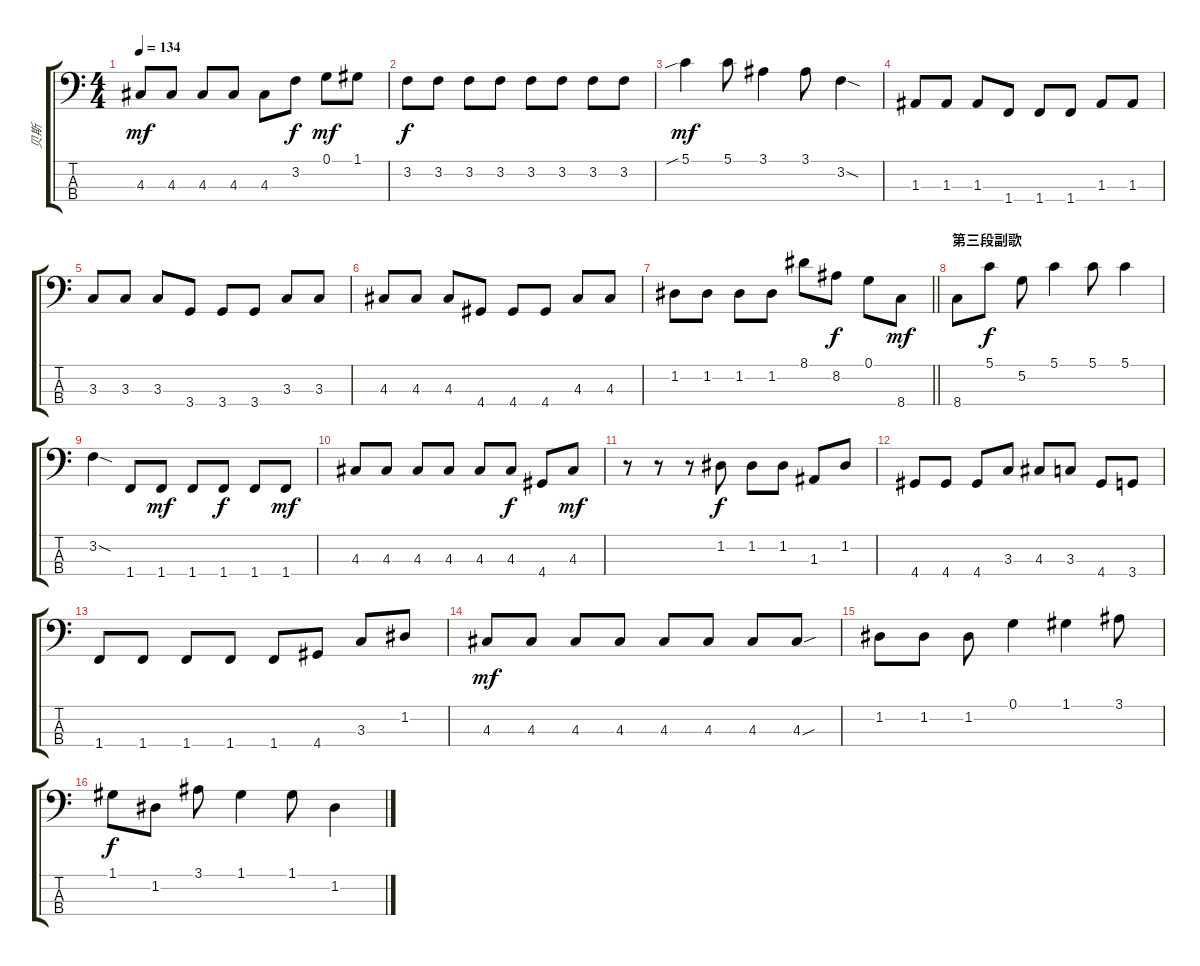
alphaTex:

\track ("贝斯" "贝斯") {instrument electricbassfinger}
\staff {score tabs}
\tuning (G2 D2 A1 E1) {hide}
\ts (4 4)
\tempo 134
\clef f4
\ks c
4.3.8{dy mf} 4.3.8 4.3.8 4.3.8 4.3.8 3.2.8{dy f} 0.1.8{dy mf} 1.1.8 |
3.2.8{dy f} 3.2.8 3.2.8 3.2.8 3.2.8 3.2.8 3.2.8 3.2.8 |
5.1{sib}.4{dy mf} 5.1.8 3.1.4 3.1.8 3.2{sod}.4 |
1.3.8 1.3.8 1.3.8 1.4.8 1.4.8 1.4.8 1.3.8 1.3.8 |
3.3.8 3.3.8 3.3.8 3.4.8 3.4.8 3.4.8 3.3.8 3.3.8 |
4.3.8 4.3.8 4.3.8 4.4.8 4.4.8 4.4.8 4.3.8 4.3.8 |
\barLineRight lightlight
1.2.8 1.2.8 1.2.8 1.2.8 8.1.8 8.2.8{dy f} 0.1.8 8.4.8{dy mf} |
\section ("" "第三段副歌")
8.4.8 5.1.8{dy f} 5.2.8 5.1.4 5.1.8 5.1.4 |
3.2{sod}.4 1.4.8 1.4.8{dy mf} 1.4.8 1.4.8{dy f} 1.4.8 1.4.8{dy mf} |
4.3.8 4.3.8 4.3.8 4.3.8 4.3.8 4.3.8{dy f} 4.4.8 4.3.8{dy mf} |
r.8 r.8 r.8 1.2.8{dy f} 1.2.8 1.2.8 1.3.8 1.2.8 |
4.4.8 4.4.8 4.4.8 3.3.8 4.3.8 3.3.8 4.4.8 3.4.8 |
1.4.8 1.4.8 1.4.8 1.4.8 1.4.8 4.4.8 3.3.8 1.2.8 |
4.3.8{dy mf} 4.3.8 4.3.8 4.3.8 4.3.8 4.3.8 4.3.8 4.3{sou}.8 |
1.2.8 1.2.8 1.2.8 0.1.4 1.1.4 3.1.8 |
1.1.8{dy f} 1.2.8 3.1.8 1.1.4 1.1.8 1.2.4
